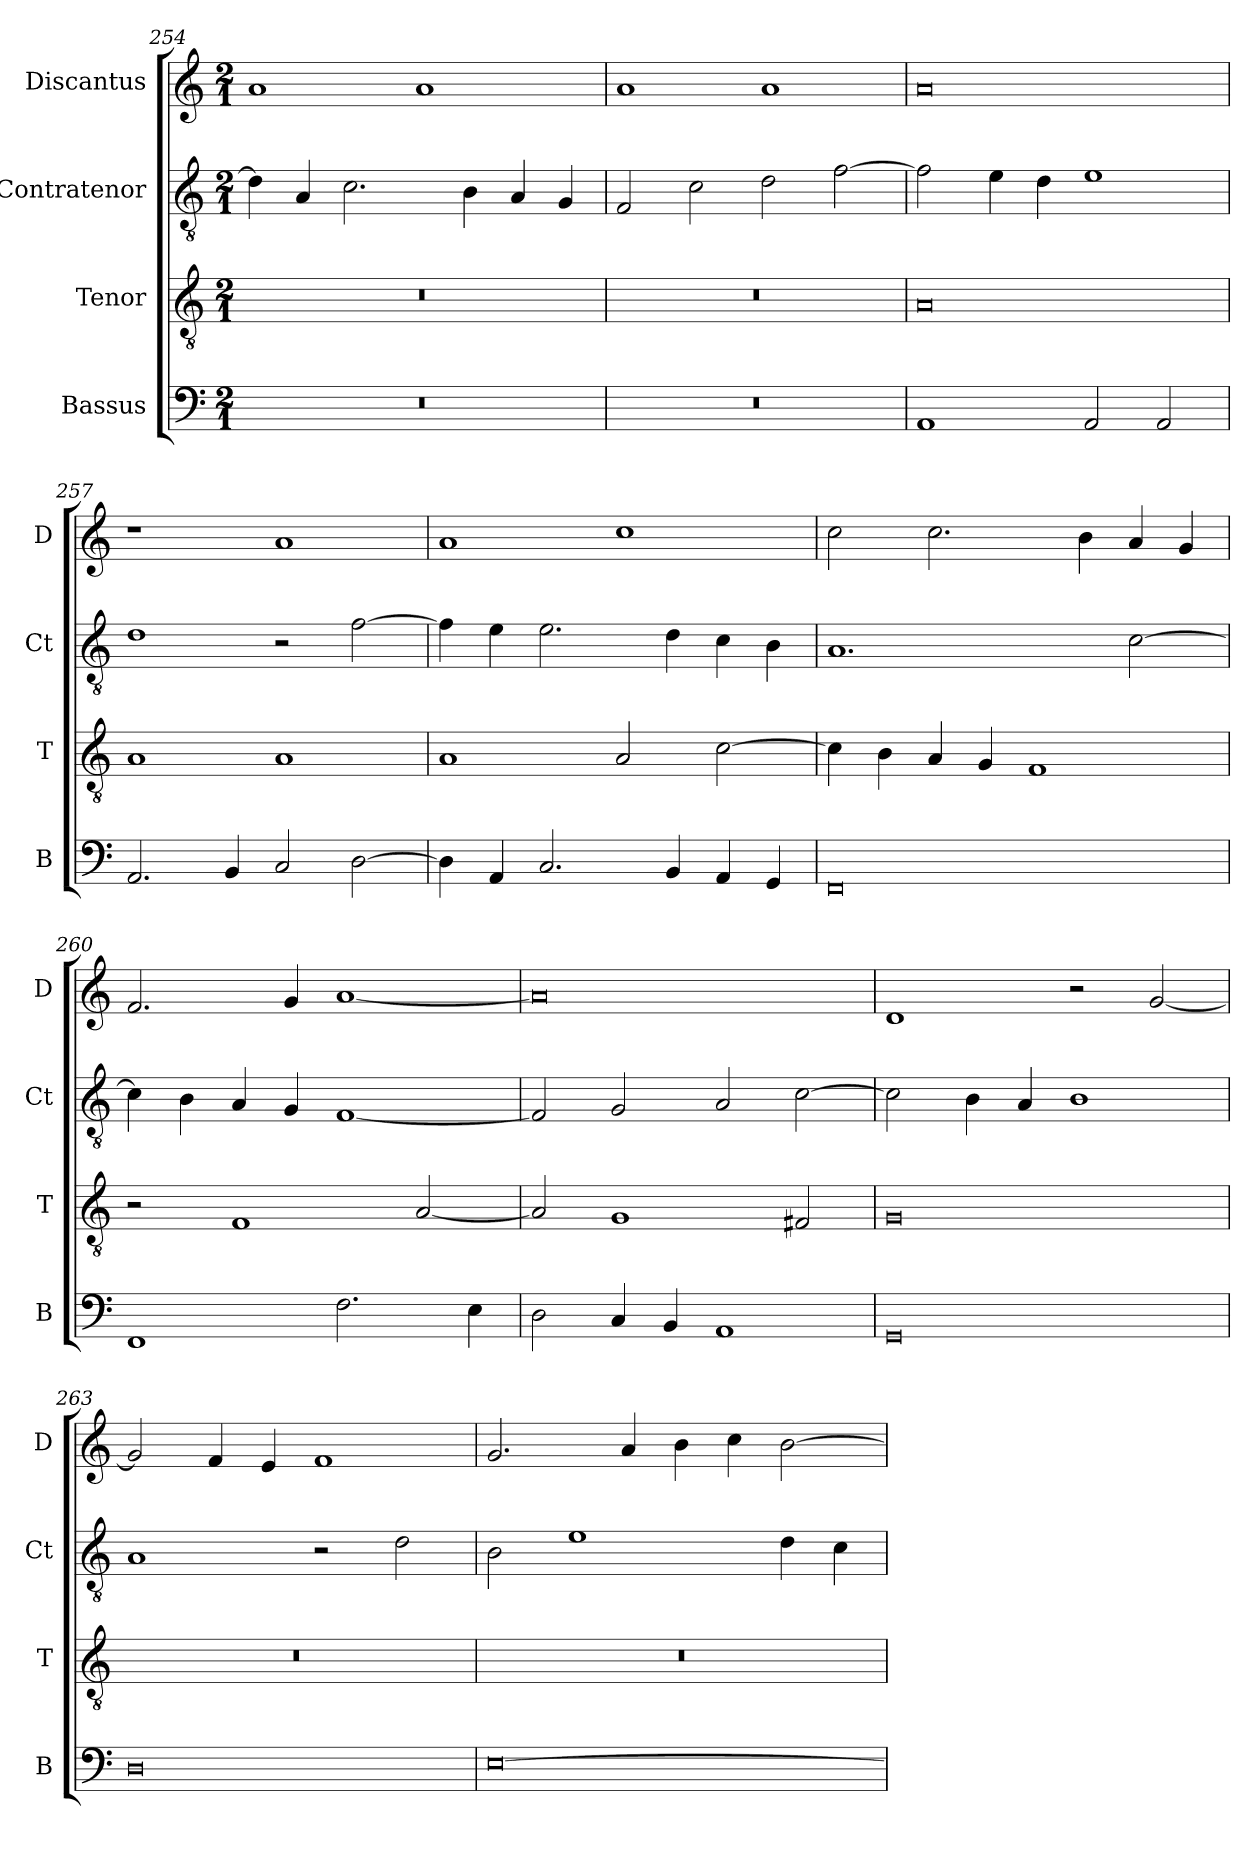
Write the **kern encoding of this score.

**kern	**kern	**kern	**kern
*part4	*part3	*part2	*part1
*staff4	*staff3	*staff2	*staff1
*I"Bassus	*I"Tenor	*I"Contratenor	*I"Discantus
*I'B	*I'T	*I'Ct	*I'D
*clefF4	*clefGv2	*clefGv2	*clefG2
*k[]	*k[]	*k[]	*k[]
*M2/1	*M2/1	*M2/1	*M2/1
=254	=254	=254	=254
0r	0r	4d\]	1a
.	.	4A/	.
.	.	2.c\	.
.	.	.	1a
.	.	4B\	.
.	.	4A/	.
.	.	4G/	.
=255	=255	=255	=255
0r	0r	2F/	1a
.	.	2c\	.
.	.	2d\	1a
.	.	[2f\	.
=256	=256	=256	=256
1AA	0A	2f\]	0a
.	.	4e\	.
.	.	4d\	.
2AA/	.	1e	.
2AA/	.	.	.
=257	=257	=257	=257
2.AA/	1A	1d	1r
4BB/	.	.	.
2C/	1A	2r	1a
[2D\	.	[2f\	.
=258	=258	=258	=258
4D\]	1A	4f\]	1a
4AA/	.	4e\	.
2.C/	.	2.e\	.
.	2A/	.	1cc
4BB/	.	4d\	.
4AA/	[2c\	4c\	.
4GG/	.	4B\	.
=259	=259	=259	=259
0FF	4c\]	1.A	2cc\
.	4B\	.	.
.	4A/	.	2.cc\
.	4G/	.	.
.	1F	.	.
.	.	.	4b\
.	.	[2c\	4a/
.	.	.	4g/
=260	=260	=260	=260
1FF	2r	4c\]	2.f/
.	.	4B\	.
.	1F	4A/	.
.	.	4G/	4g/
2.F\	.	[1F	[1a
.	[2A/	.	.
4E\	.	.	.
=261	=261	=261	=261
2D\	2A/]	2F/]	0a]
4C/	1G	2G/	.
4BB/	.	.	.
1AA	.	2A/	.
.	2F#X/	[2c\	.
=262	=262	=262	=262
0GG	0G	2c\]	1d
.	.	4B\	.
.	.	4A/	.
.	.	1B	2r
.	.	.	[2g/
=263	=263	=263	=263
0D	0r	1A	2g/]
.	.	.	4f/
.	.	.	4e/
.	.	2r	1f
.	.	2d\	.
=264	=264	=264	=264
[0E	0r	2B\	2.g/
.	.	1e	.
.	.	.	4a/
.	.	.	4b\
.	.	.	4cc\
.	.	4d\	[2b\
.	.	4c\	.
=	=	=	=
*-	*-	*-	*-
